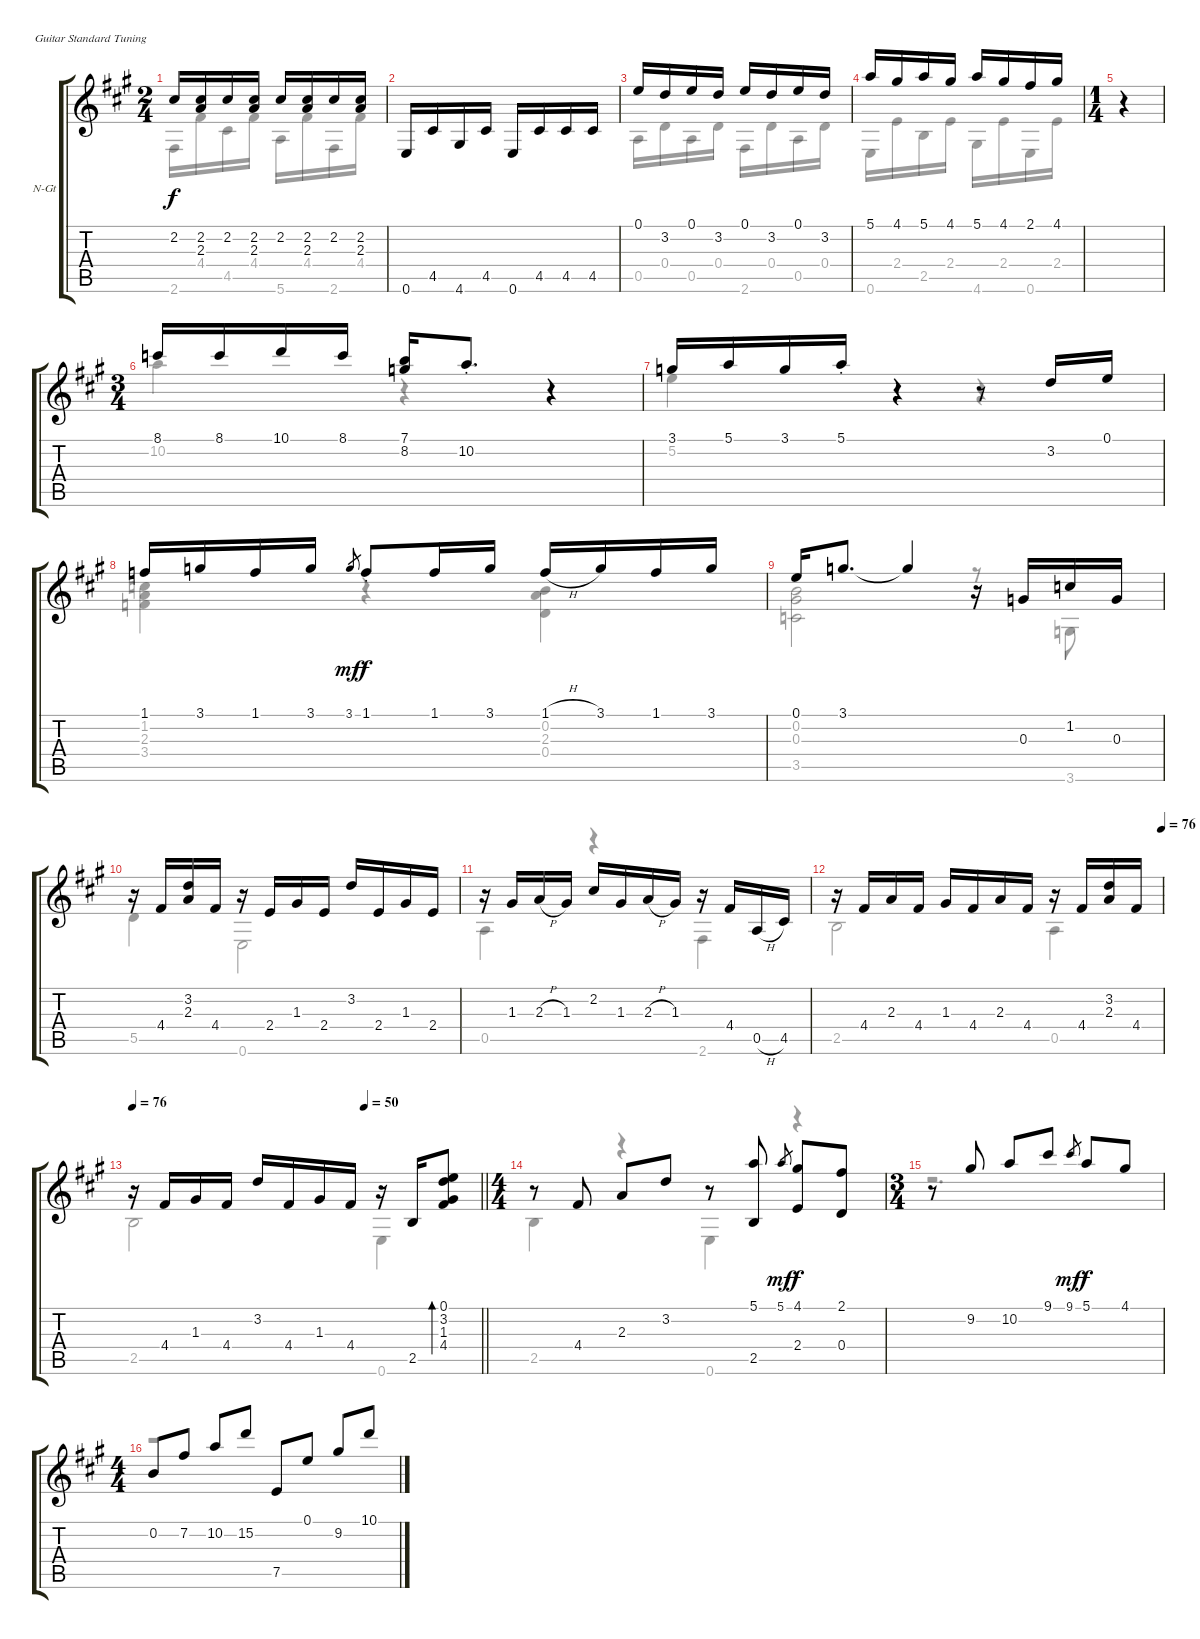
\bracketExtendMode groupsimilarinstruments
\firstSystemTrackNameOrientation horizontal
\otherSystemsTrackNameOrientation horizontal
\track ("Guitar 2" "N-Gt") {instrument acousticguitarnylon}
\staff {score tabs}
\tuning (E4 B3 G3 D3 A2 E2)
\voice
\ts (2 4)
\tempo (76 hide)
\clef g2
\ks a
2.2.16{dy f} (2.2 2.3).16 2.2.16 (2.2 2.3).16 2.2.16 (2.2 2.3).16 2.2.16 (2.2 2.3).16 |
0.6.16 4.5.16 4.6.16 4.5.16 0.6.16 4.5.16 4.5.16 4.5.16 |
0.1.16 3.2.16 0.1.16 3.2.16 0.1.16 3.2.16 0.1.16 3.2.16 |
5.1.16 4.1.16 5.1.16 4.1.16 5.1.16 4.1.16 2.1.16 4.1.16 |
\ts (1 4)
\beaming (8 2)
r.4 |
\ts (3 4)
\beaming (8 2 2 2)
8.1.16 8.1.16 10.1.16 8.1.16 (7.1 8.2).16 10.2{st}.8{d} r.4 |
3.1.16 5.1.16 3.1.16 5.1{st}.16 r.4 r.8 3.2.16 0.1.16 |
1.1.16 3.1.16 1.1.16 3.1.16 3.1.8{gr dy mf} 1.1{st}.8{dy f} 1.1.16 3.1.16 1.1{h}.16 3.1.16 1.1.16 3.1.16 |
0.1.16 3.1.8{d} 3.1{t}.4 r.16 0.3.16 1.2.16 0.3.16 |
r.16 4.4.16 (3.2 2.3).16 4.4.16 r.16 2.4.16 1.3.16 2.4.16 3.2.16 2.4.16 1.3.16 2.4.16 |
r.16 1.3.16 2.3{h}.16 1.3.16 2.2.16 1.3.16 2.3{h}.16 1.3.16 r.16 4.4.16 0.5{h}.16 4.5.16 |
\tempo (76 1)
r.16 4.4.16 2.3.16 4.4.16 1.3.16 4.4.16 2.3.16 4.4.16 r.16 4.4.16 (3.2 2.3).16 4.4.16 |
\tempo 76
\tempo (50 0.666667)
\barLineRight lightlight
r.16 4.4.16 1.3.16 4.4.16 3.2.16 4.4.16 1.3.16 4.4.16 r.16 2.5.16 (0.1 3.2 1.3 4.4).8{bd 60} |
\ts (4 4)
\beaming (8 2 2 2 2)
\tempo (76 hide)
r.8 4.4.8 2.3.8 3.2.8 r.8 (5.1 2.5).8 5.1.8{gr dy mf} (4.1 2.4).8{dy f} (2.1 0.4).8 |
\ts (3 4)
\beaming (8 2 2 2)
r.8 9.2.8 10.2.8 9.1.8 9.1.8{gr dy mf} 5.1.8{dy f} 4.1.8 |
\ts (4 4)
\beaming (8 2 2 2 2)
0.2.8 7.2.8 10.2.8 15.2.8 7.5.8 0.1.8 9.2.8 10.1.8
\voice
\clef g2
\ottava regular
\simile none
\ks a
2.6.16{dy f} 4.4.16 4.5.16 4.4.16 5.6.16 4.4.16 2.6.16 4.4.16 |
|
0.5.16 0.4.16 0.5.16 0.4.16 2.6.16 0.4.16 0.5.16 0.4.16 |
0.6.16 2.4.16 2.5.16 2.4.16 4.6.16 2.4.16 0.6.16 2.4.16 |
r.4 |
10.2.4 r.4 r.4 |
5.2.4 r.4 r.4 |
(1.2 2.3 3.4).4 r.4 (0.2 2.3 0.4).4 |
(0.2 0.3 3.5).2 r.8 3.6.8 |
5.5.4 0.6.2 |
0.5.4 r.4 2.6.4 |
2.5.2 0.5.4 |
\barLineRight lightlight
2.5.2 0.6.4 |
2.5.4 r.4 0.6.4 r.4 |
r.2{d} |
r.1
